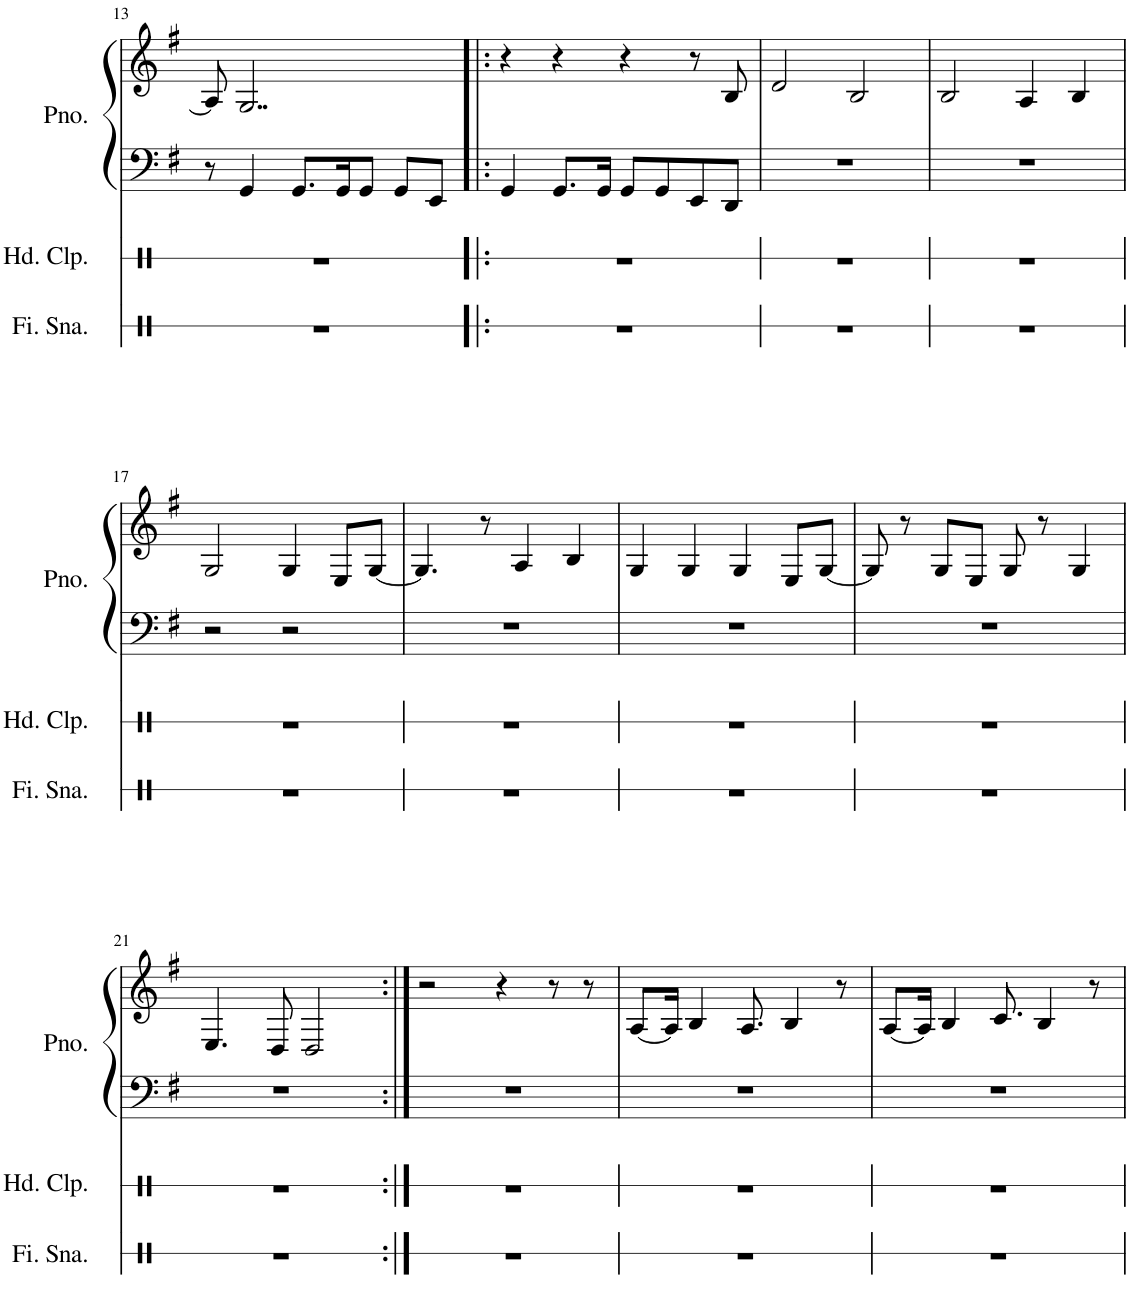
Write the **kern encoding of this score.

**kern	**kern	**kern	**kern
*part3	*part2	*part1	*part1
*staff4	*staff3	*staff2	*staff1
*I"Finger Snap	*I"Hand Clap	*I"Piano	*
*I'Fi. Sna.	*I'Hd. Clp.	*I'Pno.	*
!!LO:PB:g=z
*clefX	*clefX	*clefF4	*clefG2
*k[]	*k[]	*k[f#]	*k[f#]
*M4/4	*M4/4	*M4/4	*M4/4
=13	=13	=13	=13
1r	1r	8r	8A/]
.	.	4GG/	2..G/
.	.	8.GG/L	.
.	.	16GG/K	.
.	.	8GG/J	.
.	.	8GG/L	.
.	.	8EE/J	.
=14!|:	=14!|:	=14!|:	=14!|:
1r	1r	4GG/	4r
.	.	8.GG/L	4r
.	.	16GG/Jk	.
.	.	8GG/L	4r
.	.	8GG/	.
.	.	8EE/	8r
.	.	8DD/J	8B/
=15	=15	=15	=15
1r	1r	1r	2d/
.	.	.	2B/
=16	=16	=16	=16
1r	1r	1r	2B/
.	.	.	4A/
.	.	.	4B/
!!LO:LB:g=z
=17	=17	=17	=17
1r	1r	2r	2G/
.	.	2r	4G/
.	.	.	8E/L
.	.	.	[8G/J
=18	=18	=18	=18
1r	1r	1r	4.G/]
.	.	.	8r
.	.	.	4A/
.	.	.	4B/
=19	=19	=19	=19
1r	1r	1r	4G/
.	.	.	4G/
.	.	.	4G/
.	.	.	8E/L
.	.	.	[8G/J
=20	=20	=20	=20
1r	1r	1r	8G/]
.	.	.	8r
.	.	.	8G/L
.	.	.	8E/J
.	.	.	8G/
.	.	.	8r
.	.	.	4G/
!!LO:LB:g=z
=21	=21	=21	=21
1r	1r	1r	4.E/
.	.	.	8D/
.	.	.	2D/
=22:|!	=22:|!	=22:|!	=22:|!
1r	1r	1r	2r
.	.	.	4r
.	.	.	8r
.	.	.	8r
=23	=23	=23	=23
1r	1r	1r	[8A/L
.	.	.	16A/Jk]
.	.	.	4B/
.	.	.	8.A/
.	.	.	4B/
.	.	.	8r
=24	=24	=24	=24
1r	1r	1r	[8A/L
.	.	.	16A/Jk]
.	.	.	4B/
.	.	.	8.c/
.	.	.	4B/
.	.	.	8r
=	=	=	=
*-	*-	*-	*-
